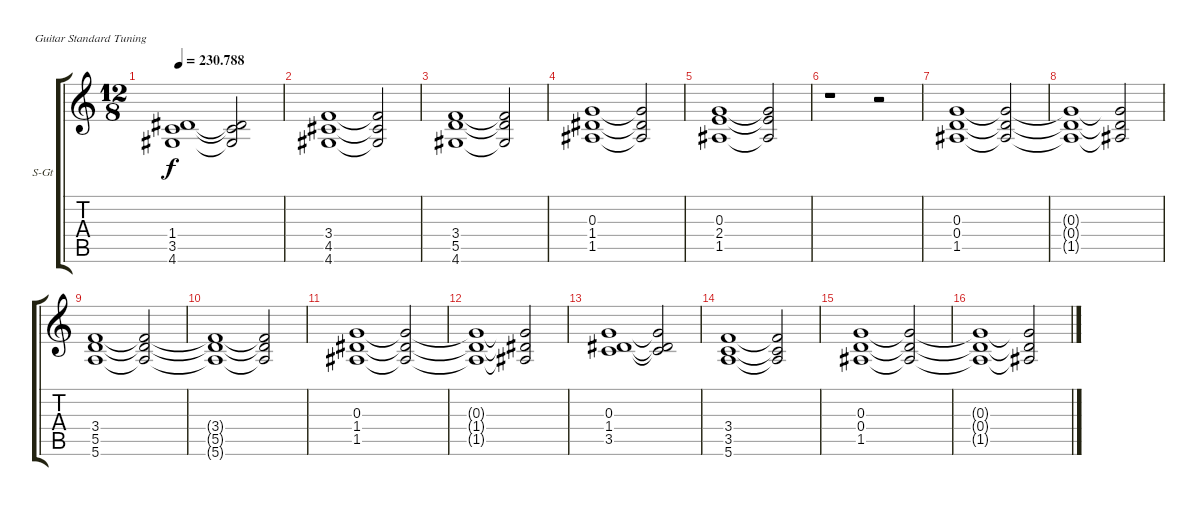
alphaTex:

\bracketExtendMode groupsimilarinstruments
\firstSystemTrackNameOrientation horizontal
\otherSystemsTrackNameOrientation horizontal
\track ("Синтезатор I" "S-Gt") {instrument choiraahs}
\staff {score tabs}
\tuning (E4 B3 G3 D3 A2 E2)
\displaytranspose 12
\ts (12 8)
\tempo
230.788
\accidentals auto
\clef g2
\ottava regular
\simile none
\ks c
(1.4 3.5 4.6).1{dy f} (1.4{t} 3.5{t} 4.6{t}).2 |
(3.4 4.5 4.6).1 (3.4{t} 4.5{t} 4.6{t}).2 |
(3.4 5.5 4.6).1 (3.4{t} 5.5{t} 4.6{t}).2 |
(0.3 1.4 1.5).1 (0.3{t} 1.4{t} 1.5{t}).2 |
(0.3 2.4 1.5).1 (0.3{t} 2.4{t} 1.5{t}).2 |
r.1 r.2 |
(0.3 0.4 1.5).1 (0.3{t} 0.4{t} 1.5{t}).2 |
(0.3{t} 0.4{t} 1.5{t}).1 (0.3{t} 0.4{t} 1.5{t}).2 |
(3.4 5.5 5.6).1 (3.4{t} 5.5{t} 5.6{t}).2 |
(3.4{t} 5.5{t} 5.6{t}).1 (3.4{t} 5.5{t} 5.6{t}).2 |
(0.3 1.4 1.5).1 (0.3{t} 1.4{t} 1.5{t}).2 |
(0.3{t} 1.4{t} 1.5{t}).1 (0.3{t} 1.4{t} 1.5{t}).2 |
(0.3 1.4 3.5).1 (0.3{t} 1.4{t} 3.5{t}).2 |
(3.4 3.5 5.6).1 (3.4{t} 3.5{t} 5.6{t}).2 |
(0.3 0.4 1.5).1 (0.3{t} 0.4{t} 1.5{t}).2 |
(0.3{t} 0.4{t} 1.5{t}).1 (0.3{t} 0.4{t} 1.5{t}).2
